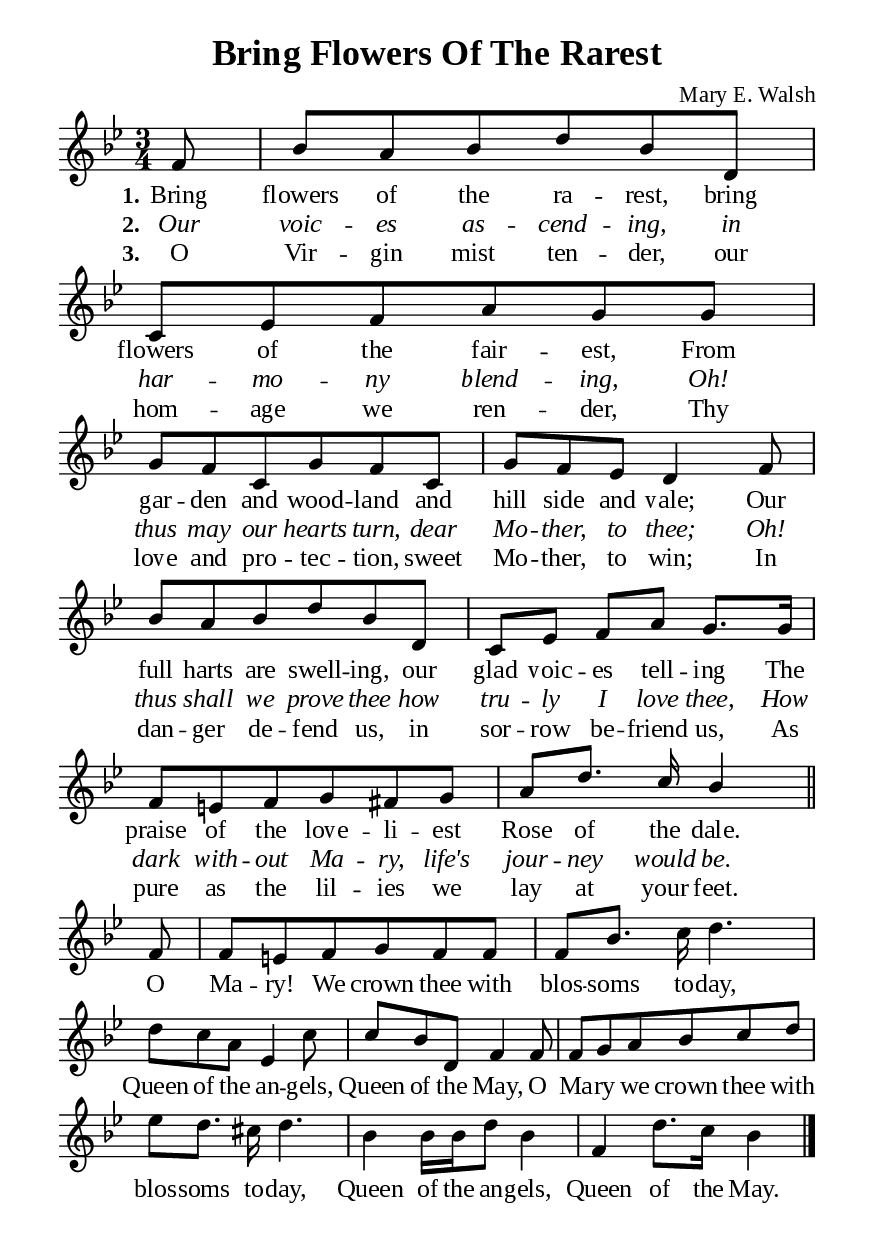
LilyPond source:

\version "2.18.2"

\header {
  title = "Bring Flowers Of The Rarest"
  composer = "Mary E. Walsh"
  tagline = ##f
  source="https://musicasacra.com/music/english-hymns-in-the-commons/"
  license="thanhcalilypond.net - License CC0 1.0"
}

globalSettings = {
  \set Score.barNumberVisibility = #all-bar-numbers-visible
  \key bes \major
  \time 3/4
  \override Score.BarNumber.break-visibility = ##(#f #f #f)
}

verseSettings = {
  \phrasingSlurDashed
}

\paper {
  #(set-paper-size "a5")
  top-margin = 5\mm
  bottom-margin = 5\mm
  left-margin = 10\mm
  right-margin = 10\mm
  indent = #0
  #(define fonts
	 (make-pango-font-tree "Liberation Serif"
	 		       "Liberation Serif"
			       "Liberation Serif"
			       (/ 20 20)))

  page-count = #1
}

printItalic = \with {
  \override LyricText.font-shape = #'italic
}

% Verse music
musicVerseSoprano = \relative c' {
                    \partial 8 f8 |
  bes a bes d bes d, |
  c ees f a g g |
  g f c g' f c |
  g' f ees d4 f8 |
  bes a bes d bes d, |
  c ees f a g8. g16 |
  f8 e! f g fis g |
  a d8. c16 bes4 \bar "||"
}

% Chorus music
musicChorusSoprano = \relative c' {
  \set Score.currentBarNumber = #9
                    \partial 8 f8 |
  f e! f g f f |
  f bes8. c16 d4. |
  d8 c a ees4 c'8 |
  c bes d, f4 f8 |
  f g a bes c d |
  ees d8. cis16 d4. |
  bes4 bes16 bes16 d8 bes4 |
  f4 d'8. c16 bes4 \bar "|."
}

% Verse lyrics
lyricVerseOne = \lyricmode {
  \set stanza = #"1."
  Bring flowers of the ra -- rest, bring flowers of the fair -- est,
  From gar -- den and wood -- land and hill side and vale;
  Our full harts are swell -- ing, our glad voic -- es tell -- ing
  The praise of the love -- li -- est Rose of the dale.
}

lyricVerseTwo = \lyricmode {
  \set stanza = #"2."
  Our voic -- es as -- cend -- ing, in har -- mo -- ny blend -- ing,
  Oh! thus may our hearts turn, dear Mo -- ther, to thee;
  Oh! thus shall we prove thee how tru -- ly I love thee,
  How dark with -- out Ma -- ry, life's jour -- ney would be.
}

lyricVerseThree = \lyricmode {
  \set stanza = #"3."
  O Vir -- gin mist ten -- der, our hom -- age we ren -- der,
  Thy love and pro -- tec -- tion, sweet Mo -- ther, to win;
  In dan -- ger de -- fend us, in sor -- row be -- friend us,
  As pure as the lil -- ies we lay at your feet.
}

% Chorus lyrics
lyricChorus = \lyricmode {
  O Ma -- ry! We crown thee with blos -- soms to -- day,
  Queen of the an -- gels, Queen of the May,
  O Ma -- ry we crown thee with blos -- soms to -- day,
  Queen of the an -- gels, Queen of the May.
}

% Layout
\score {
    \new ChoirStaff <<
      \new Staff <<
        \clef "treble"
        \new Voice = "soprano" {
          \voiceOne \globalSettings \verseSettings \stemUp \slurUp \musicVerseSoprano
        }
      >>
      \new Lyrics \lyricsto soprano \lyricVerseOne
      \new Lyrics \printItalic \lyricsto soprano \lyricVerseTwo
      \new Lyrics \lyricsto soprano \lyricVerseThree
    >>
}

\score {
    \new ChoirStaff <<
      \new Staff <<
        \clef "treble"
        \override Staff.TimeSignature #'stencil = ##f
        \new Voice = "soprano" {
          \globalSettings \musicChorusSoprano
        }
      >>
      \new Lyrics \lyricsto soprano \lyricChorus
    >>
}
